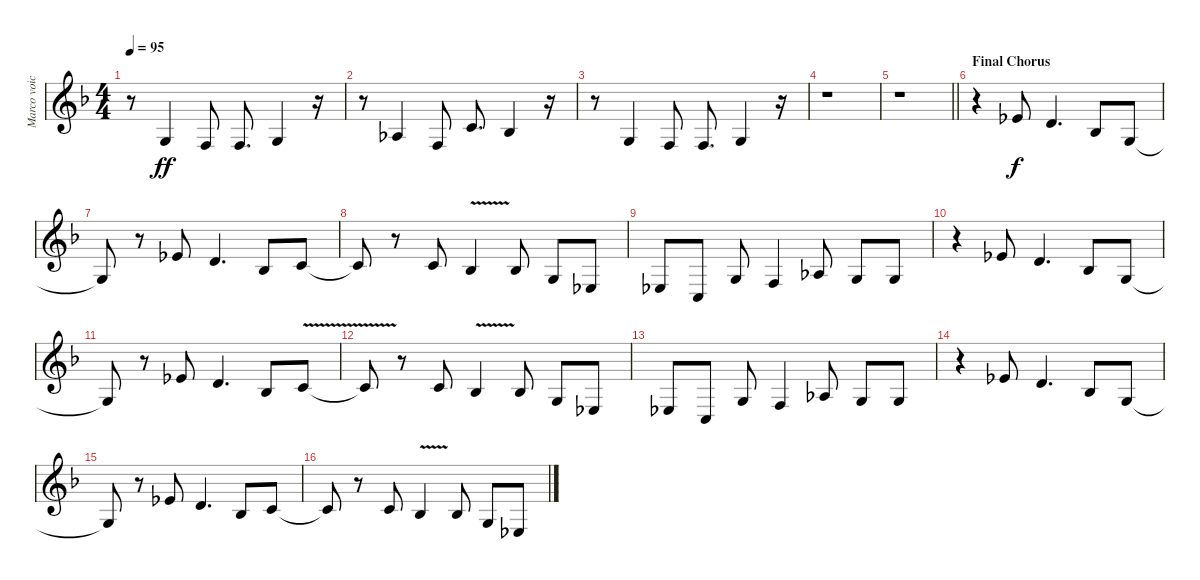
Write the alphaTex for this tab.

\track ("Marco voice" "Marco voic") {instrument stringensemble2}
\staff {score}
\tuning (E4 B3 G3 D3 A2 E2 B1) {hide}
\ts (4 4)
\tempo 95
\clef g2
\ks f
r.8{dy ff} 0.3.4 3.4.8 3.4.8{d} 0.3.4 r.16 |
r.8 1.3.4 3.4.8 1.2.8{d} 3.3.4 r.16 |
r.8 0.3.4 3.4.8 3.4.8{d} 0.3.4 r.16 |
r.1 |
\barLineRight lightlight
r.1 |
\section ("" "Final Chorus")
r.4 4.2.8{dy f} 3.2.4{d} 3.3.8 0.3.8 |
0.3{t}.8 r.8 4.2.8 3.2.4{d} 3.3.8 1.2.8 |
1.2{t}.8 r.8 1.2.8 3.3{v}.4 3.3.8 0.3.8 1.4.8 |
1.4.8 3.5.8 0.3.8 3.4.4 1.3.8 0.3.8 0.3.8 |
r.4 4.2.8 3.2.4{d} 3.3.8 0.3.8 |
0.3{t}.8 r.8 4.2.8 3.2.4{d} 3.3.8 1.2{v}.8 |
1.2{t}.8 r.8 1.2.8 3.3{v}.4 3.3.8 0.3.8 1.4.8 |
1.4.8 3.5.8 0.3.8 3.4.4 1.3.8 0.3.8 0.3.8 |
r.4 4.2.8 3.2.4{d} 3.3.8 0.3.8 |
0.3{t}.8 r.8 4.2.8 3.2.4{d} 3.3.8 1.2.8 |
1.2{t}.8 r.8 1.2.8 3.3{v}.4 3.3.8 0.3.8 1.4.8
